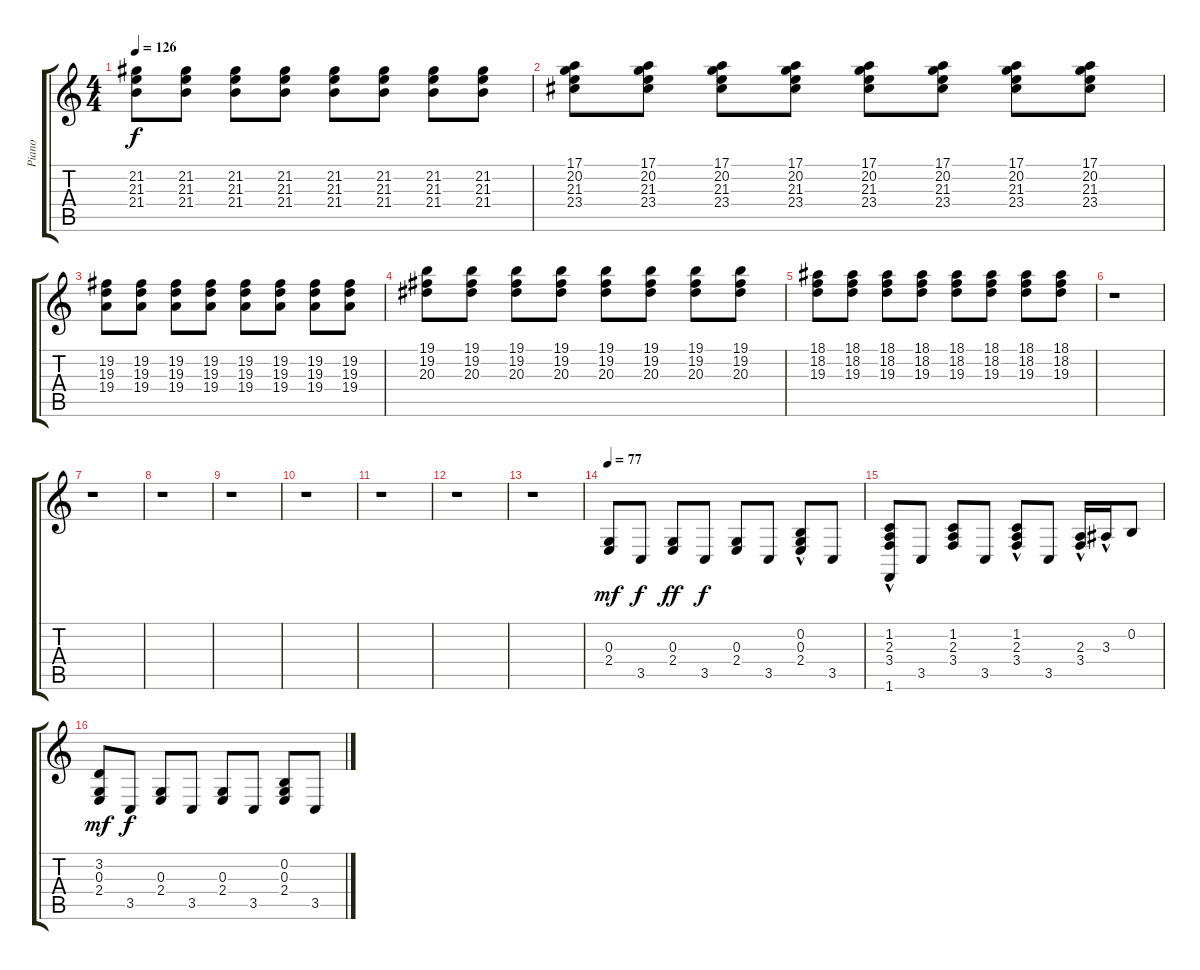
\track ("Piano" "Piano") {instrument englishhorn}
\staff {score tabs}
\tuning (E4 B3 G3 D3 A2 E2) {hide}
\ts (4 4)
\tempo 126
\clef g2
\ks c
(21.2 21.3 21.4).8{dy f} (21.2 21.3 21.4).8 (21.2 21.3 21.4).8 (21.2 21.3 21.4).8 (21.2 21.3 21.4).8 (21.2 21.3 21.4).8 (21.2 21.3 21.4).8 (21.2 21.3 21.4).8 |
(17.1 20.2 21.3 23.4).8 (17.1 20.2 21.3 23.4).8 (17.1 20.2 21.3 23.4).8 (17.1 20.2 21.3 23.4).8 (17.1 20.2 21.3 23.4).8 (17.1 20.2 21.3 23.4).8 (17.1 20.2 21.3 23.4).8 (17.1 20.2 21.3 23.4).8 |
(19.2 19.3 19.4).8 (19.2 19.3 19.4).8 (19.2 19.3 19.4).8 (19.2 19.3 19.4).8 (19.2 19.3 19.4).8 (19.2 19.3 19.4).8 (19.2 19.3 19.4).8 (19.2 19.3 19.4).8 |
(19.1 19.2 20.3).8 (19.1 19.2 20.3).8 (19.1 19.2 20.3).8 (19.1 19.2 20.3).8 (19.1 19.2 20.3).8 (19.1 19.2 20.3).8 (19.1 19.2 20.3).8 (19.1 19.2 20.3).8 |
(18.1 18.2 19.3).8 (18.1 18.2 19.3).8 (18.1 18.2 19.3).8 (18.1 18.2 19.3).8 (18.1 18.2 19.3).8 (18.1 18.2 19.3).8 (18.1 18.2 19.3).8 (18.1 18.2 19.3).8 |
r.1 |
r.1 |
r.1 |
r.1 |
r.1 |
r.1 |
r.1 |
r.1 |
\tempo 77
(0.3 2.4).8{dy mf} 3.5.8{dy f} (0.3 2.4).8{dy ff} 3.5.8{dy f} (0.3 2.4).8 3.5.8 (0.2 0.3 2.4{hac}).8 3.5.8 |
(1.2 2.3 3.4 1.6{hac}).8 3.5.8 (1.2 2.3 3.4).8 3.5.8 (1.2 2.3 3.4{hac}).8 3.5.8 (2.3 3.4{hac}).16 3.3{hac}.16 0.2.8 |
(3.2 0.3 2.4).8{dy mf} 3.5.8{dy f} (0.3 2.4).8 3.5.8 (0.3 2.4).8 3.5.8 (0.2 0.3 2.4).8 3.5.8
